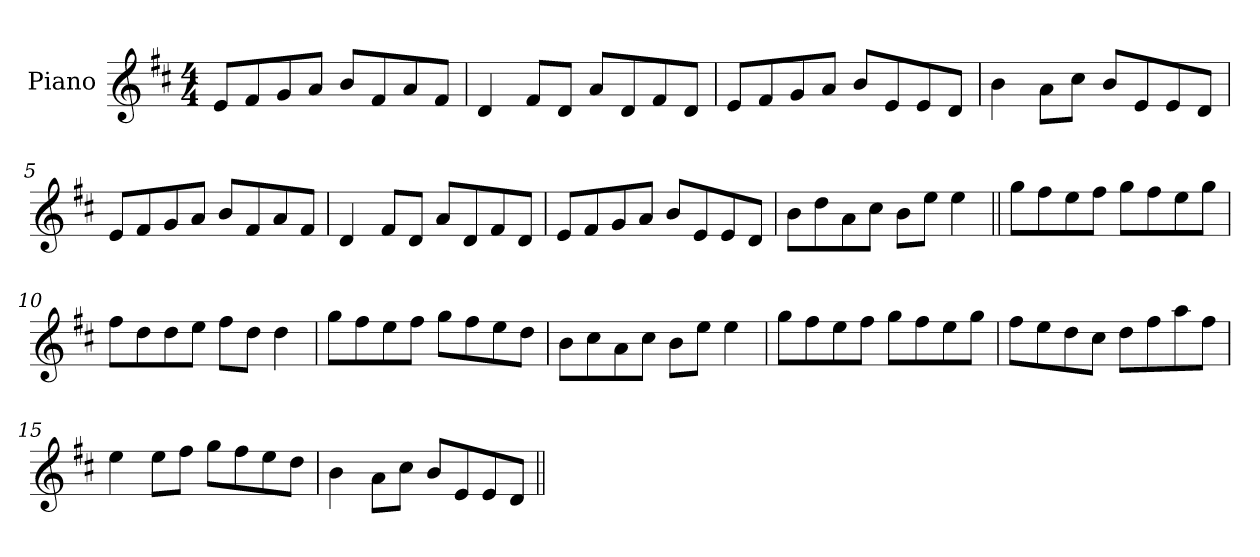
**kern
*part1
*staff1
*I"Piano
*I'Pno
*clefG2
*k[f#c#]
*E:dor
*M4/4
=1
8e/L
8f#/
8g/
8a/J
8b/L
8f#/
8a/
8f#/J
=2
4d/
8f#/L
8d/J
8a/L
8d/
8f#/
8d/J
=3
8e/L
8f#/
8g/
8a/J
8b/L
8e/
8e/
8d/J
=4
4b\
8a\L
8cc#\J
8b/L
8e/
8e/
8d/J
!!LO:LB:g=z
=5
8e/L
8f#/
8g/
8a/J
8b/L
8f#/
8a/
8f#/J
=6
4d/
8f#/L
8d/J
8a/L
8d/
8f#/
8d/J
=7
8e/L
8f#/
8g/
8a/J
8b/L
8e/
8e/
8d/J
=8
8b\L
8dd\
8a\
8cc#\J
8b\L
8ee\J
4ee\
!!LO:LB:g=z
=9||
8gg\L
8ff#\
8ee\
8ff#\J
8gg\L
8ff#\
8ee\
8gg\J
=10
8ff#\L
8dd\
8dd\
8ee\J
8ff#\L
8dd\J
4dd\
=11
8gg\L
8ff#\
8ee\
8ff#\J
8gg\L
8ff#\
8ee\
8dd\J
=12
8b\L
8cc#\
8a\
8cc#\J
8b\L
8ee\J
4ee\
!!LO:LB:g=z
=13
8gg\L
8ff#\
8ee\
8ff#\J
8gg\L
8ff#\
8ee\
8gg\J
=14
8ff#\L
8ee\
8dd\
8cc#\J
8dd\L
8ff#\
8aa\
8ff#\J
=15
4ee\
8ee\L
8ff#\J
8gg\L
8ff#\
8ee\
8dd\J
=16
4b\
8a\L
8cc#\J
8b/L
8e/
8e/
8d/J
=||
*-
